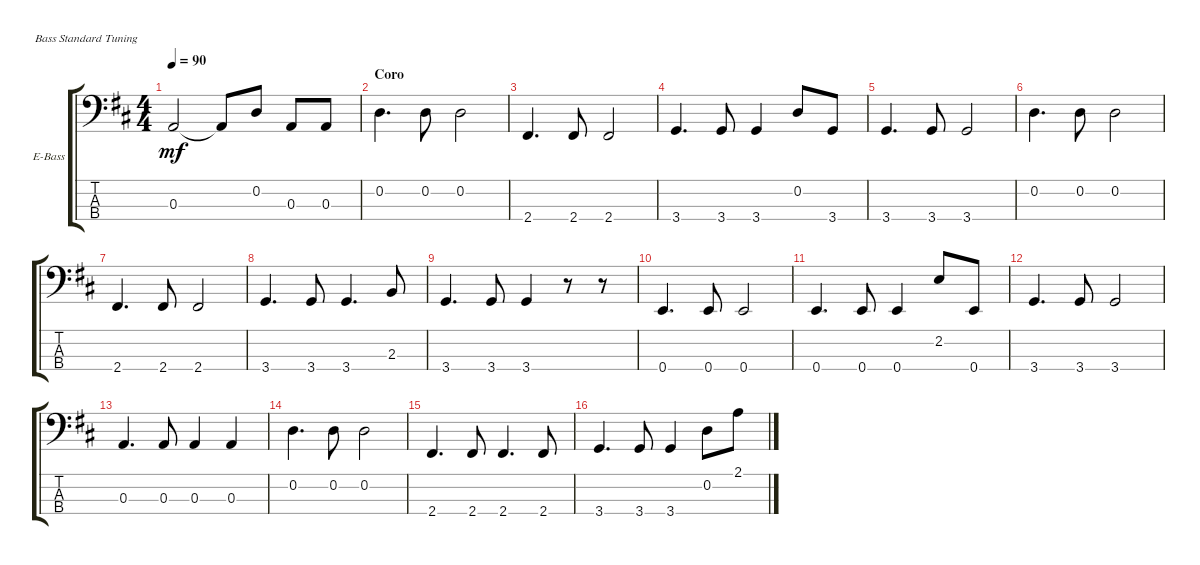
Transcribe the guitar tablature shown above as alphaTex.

\defaultSystemsLayout 4
\bracketExtendMode groupsimilarinstruments
\firstSystemTrackNameOrientation horizontal
\otherSystemsTrackNameOrientation horizontal
\track ("Electric Bass" "E-Bass") {multiBarRest instrument electricbassfinger}
\staff {score tabs}
\tuning (G2 D2 A1 E1)
\ts (4 4)
\tempo 90
\clef f4
\scale
0.333333
\ks d
0.3.2{dy mf} 0.3{t}.8 0.2.8 0.3.8 0.3.8 |
\section ("" "Coro")
\scale
0.333333 0.2.4{d} 0.2.8 0.2.2 |
\scale
0.333333 2.4.4{d} 2.4.8 2.4.2 |
\scale
0.333333 3.4.4{d} 3.4.8 3.4.4 0.2.8 3.4.8 |
\scale
0.333333 3.4.4{d} 3.4.8 3.4.2 |
\scale
0.333333 0.2.4{d} 0.2.8 0.2.2 |
\scale
0.333333 2.4.4{d} 2.4.8 2.4.2 |
\scale
0.333333 3.4.4{d} 3.4.8 3.4.4{d} 2.3.8 |
\scale
0.333333 3.4.4{d} 3.4.8 3.4.4 r.8 r.8 |
\scale
0.333333 0.4.4{d} 0.4.8 0.4.2 |
\scale
0.333333 0.4.4{d} 0.4.8 0.4.4 2.2.8 0.4.8 |
\scale
0.333333 3.4.4{d} 3.4.8 3.4.2 |
\scale
0.333333 0.3.4{d} 0.3.8 0.3.4 0.3.4 |
\scale
0.333333 0.2.4{d} 0.2.8 0.2.2 |
\scale
0.333333 2.4.4{d} 2.4.8 2.4.4{d} 2.4.8 |
\scale
0.333333 3.4.4{d} 3.4.8 3.4.4 0.2.8 2.1.8
